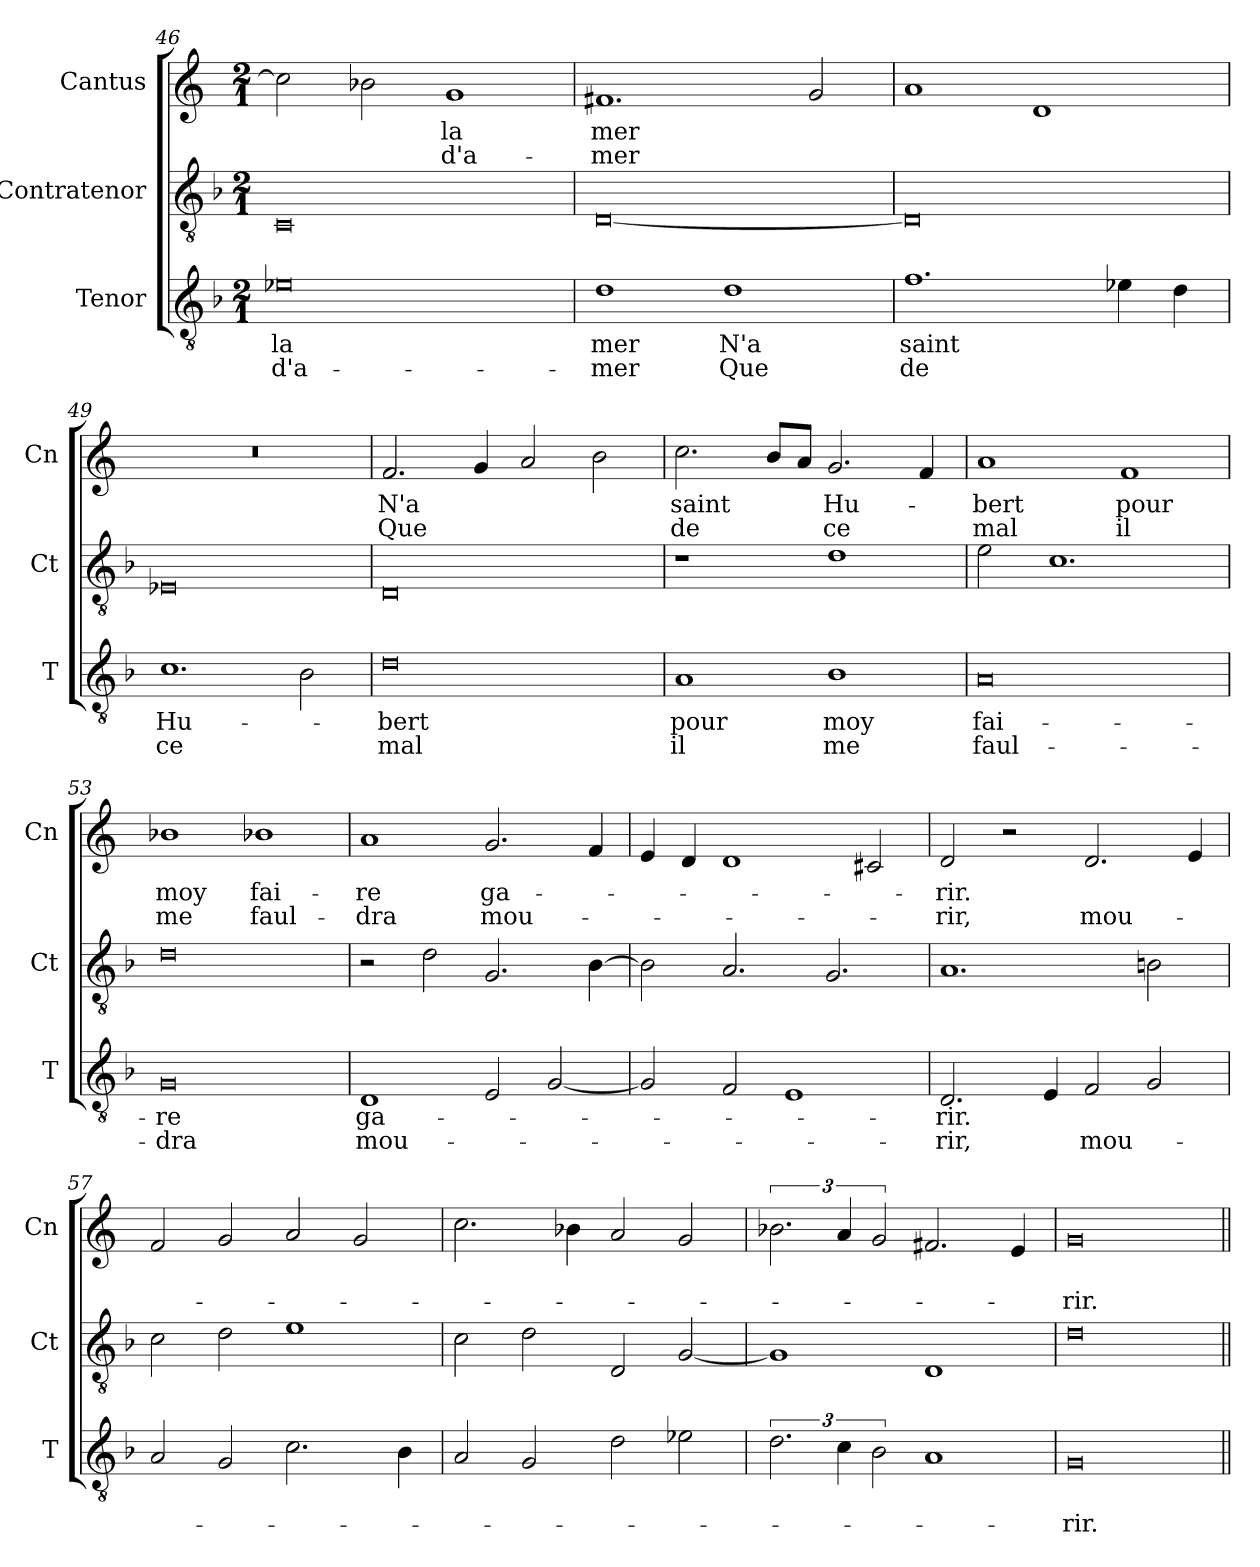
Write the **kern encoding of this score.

**kern	**text	**text	**kern	**kern	**text	**text
*part3	*part3	*part3	*part2	*part1	*part1	*part1
*staff3	*staff3	*staff3	*staff2	*staff1	*staff1	*staff1
*I"Tenor	*	*	*I"Contratenor	*I"Cantus	*	*
*I'T	*	*	*I'Ct	*I'Cn	*	*
*clefGv2	*	*	*clefGv2	*clefG2	*	*
*k[b-]	*	*	*k[b-]	*k[]	*	*
*M2/1	*	*	*M2/1	*M2/1	*	*
=46	=46	=46	=46	=46	=46	=46
0e-X	la	d'a-	0C	2cc\]	.	.
.	.	.	.	2b-X\	.	.
.	.	.	.	1g	la	d'a-
=47	=47	=47	=47	=47	=47	=47
1d	mer	-mer	[0D	1.f#X	mer	-mer
1d	N'a	Que	.	.	.	.
.	.	.	.	2g/	.	.
=48	=48	=48	=48	=48	=48	=48
1.f	saint	de	0D]	1a	.	.
.	.	.	.	1d	.	.
4e-X\	.	.	.	.	.	.
4d\	.	.	.	.	.	.
=49	=49	=49	=49	=49	=49	=49
1.c	Hu-	ce	0E-X	0r	.	.
2B-\	.	.	.	.	.	.
=50	=50	=50	=50	=50	=50	=50
0d	-bert	mal	0D	2.f/	N'a	Que
.	.	.	.	4g/	.	.
.	.	.	.	2a/	.	.
.	.	.	.	2b\	.	.
=51	=51	=51	=51	=51	=51	=51
1A	pour	il	1r	2.cc\	saint	de
.	.	.	.	8b/L	.	.
.	.	.	.	8a/J	.	.
1B-	moy	me	1d	2.g/	Hu-	ce
.	.	.	.	4f/	.	.
=52	=52	=52	=52	=52	=52	=52
0A	fai-	faul-	2e\	1a	-bert	mal
.	.	.	1.c	.	.	.
.	.	.	.	1f	pour	il
=53	=53	=53	=53	=53	=53	=53
0G	-re	-dra	0d	1b-X	moy	me
.	.	.	.	1b-X	fai-	faul-
=54	=54	=54	=54	=54	=54	=54
1D	ga-	mou-	2r	1a	-re	-dra
.	.	.	2d\	.	.	.
2E/	.	.	2.G/	2.g/	ga-	mou-
[2G/	.	.	.	.	.	.
.	.	.	[4B-\	4f/	.	.
=55	=55	=55	=55	=55	=55	=55
2G/]	.	.	2B-\]	4e/	.	.
.	.	.	.	4d/	.	.
2F/	.	.	2.A/	1d	.	.
1E	.	.	.	.	.	.
.	.	.	2.G/	.	.	.
.	.	.	.	2c#X/	.	.
=56	=56	=56	=56	=56	=56	=56
2.D/	-rir.	-rir,	1.A	2d/	-rir.	-rir,
.	.	.	.	2r	.	.
4E/	.	.	.	.	.	.
2F/	.	mou-	.	2.d/	.	mou-
2G/	.	.	2Bn\	.	.	.
.	.	.	.	4e/	.	.
=57	=57	=57	=57	=57	=57	=57
2A/	.	.	2c\	2f/	.	.
2G/	.	.	2d\	2g/	.	.
2.c\	.	.	1e	2a/	.	.
.	.	.	.	2g/	.	.
4B-\	.	.	.	.	.	.
=58	=58	=58	=58	=58	=58	=58
2A/	.	.	2c\	2.cc\	.	.
2G/	.	.	2d\	.	.	.
.	.	.	.	4b-X\	.	.
2d\	.	.	2D/	2a/	.	.
2e-X\	.	.	[2G/	2g/	.	.
=59	=59	=59	=59	=59	=59	=59
3.d\	.	.	1G]	3.b-X\	.	.
6c\	.	.	.	6a/	.	.
3B-\	.	.	.	3g/	.	.
1A	.	.	1D	2.f#X/	.	.
.	.	.	.	4e/	.	.
=60	=60	=60	=60	=60	=60	=60
0G	.	-rir.	0d	0g	.	-rir.
=||	=||	=||	=||	=||	=||	=||
*-	*-	*-	*-	*-	*-	*-
